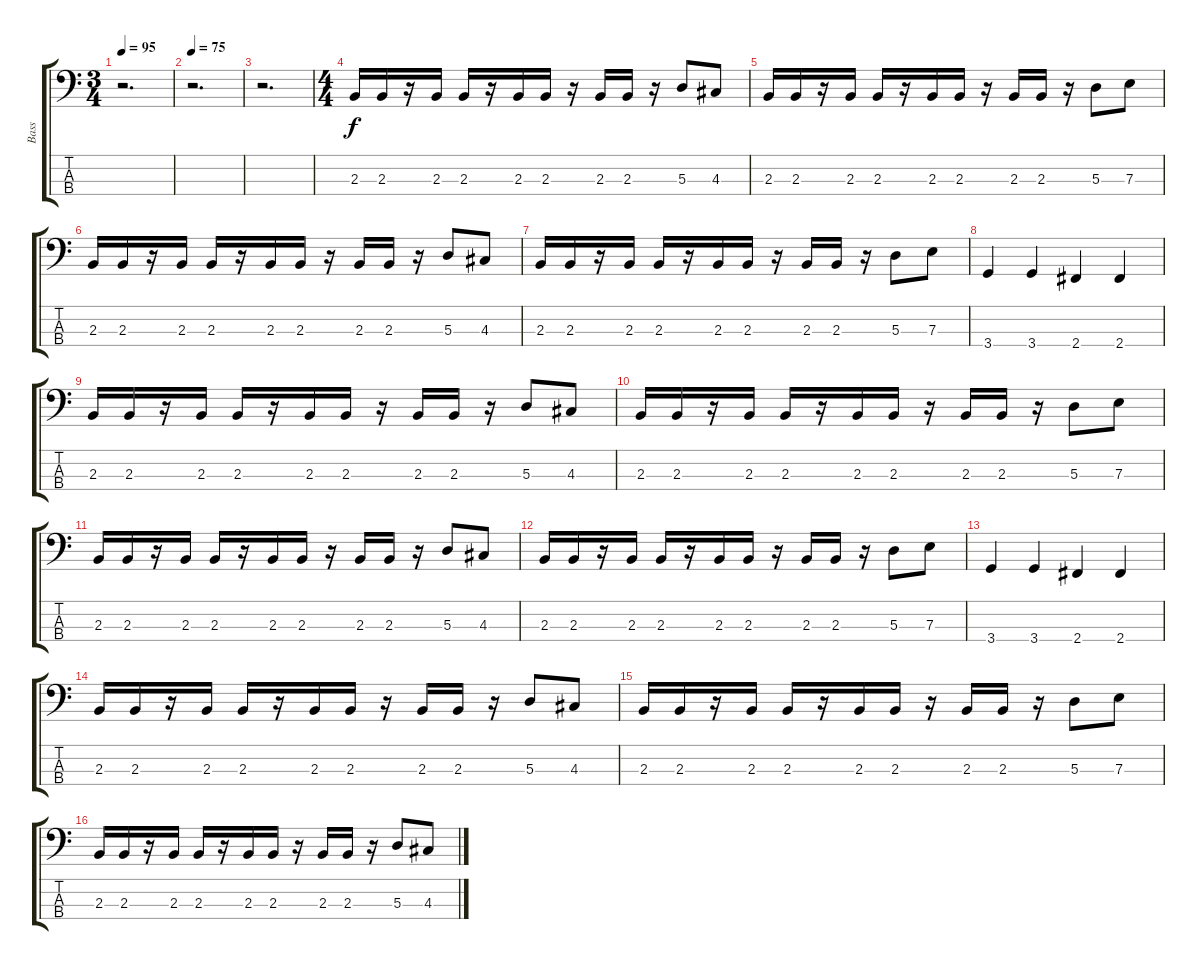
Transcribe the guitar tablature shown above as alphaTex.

\track ("Bass" "Bass") {instrument electricbassfinger}
\staff {score tabs}
\tuning (G2 D2 A1 E1) {hide}
\ts (3 4)
\tempo 95
\clef f4
\ks c
r.2{d dy f} |
\tempo 75
r.2{d} |
r.2{d} |
\ts (4 4)
2.3.16 2.3.16 r.16 2.3.16 2.3.16 r.16 2.3.16 2.3.16 r.16 2.3.16 2.3.16 r.16 5.3.8 4.3.8 |
2.3.16 2.3.16 r.16 2.3.16 2.3.16 r.16 2.3.16 2.3.16 r.16 2.3.16 2.3.16 r.16 5.3.8 7.3.8 |
2.3.16 2.3.16 r.16 2.3.16 2.3.16 r.16 2.3.16 2.3.16 r.16 2.3.16 2.3.16 r.16 5.3.8 4.3.8 |
2.3.16 2.3.16 r.16 2.3.16 2.3.16 r.16 2.3.16 2.3.16 r.16 2.3.16 2.3.16 r.16 5.3.8 7.3.8 |
3.4.4 3.4.4 2.4.4 2.4.4 |
2.3.16 2.3.16 r.16 2.3.16 2.3.16 r.16 2.3.16 2.3.16 r.16 2.3.16 2.3.16 r.16 5.3.8 4.3.8 |
2.3.16 2.3.16 r.16 2.3.16 2.3.16 r.16 2.3.16 2.3.16 r.16 2.3.16 2.3.16 r.16 5.3.8 7.3.8 |
2.3.16 2.3.16 r.16 2.3.16 2.3.16 r.16 2.3.16 2.3.16 r.16 2.3.16 2.3.16 r.16 5.3.8 4.3.8 |
2.3.16 2.3.16 r.16 2.3.16 2.3.16 r.16 2.3.16 2.3.16 r.16 2.3.16 2.3.16 r.16 5.3.8 7.3.8 |
3.4.4 3.4.4 2.4.4 2.4.4 |
2.3.16 2.3.16 r.16 2.3.16 2.3.16 r.16 2.3.16 2.3.16 r.16 2.3.16 2.3.16 r.16 5.3.8 4.3.8 |
2.3.16 2.3.16 r.16 2.3.16 2.3.16 r.16 2.3.16 2.3.16 r.16 2.3.16 2.3.16 r.16 5.3.8 7.3.8 |
2.3.16 2.3.16 r.16 2.3.16 2.3.16 r.16 2.3.16 2.3.16 r.16 2.3.16 2.3.16 r.16 5.3.8 4.3.8
